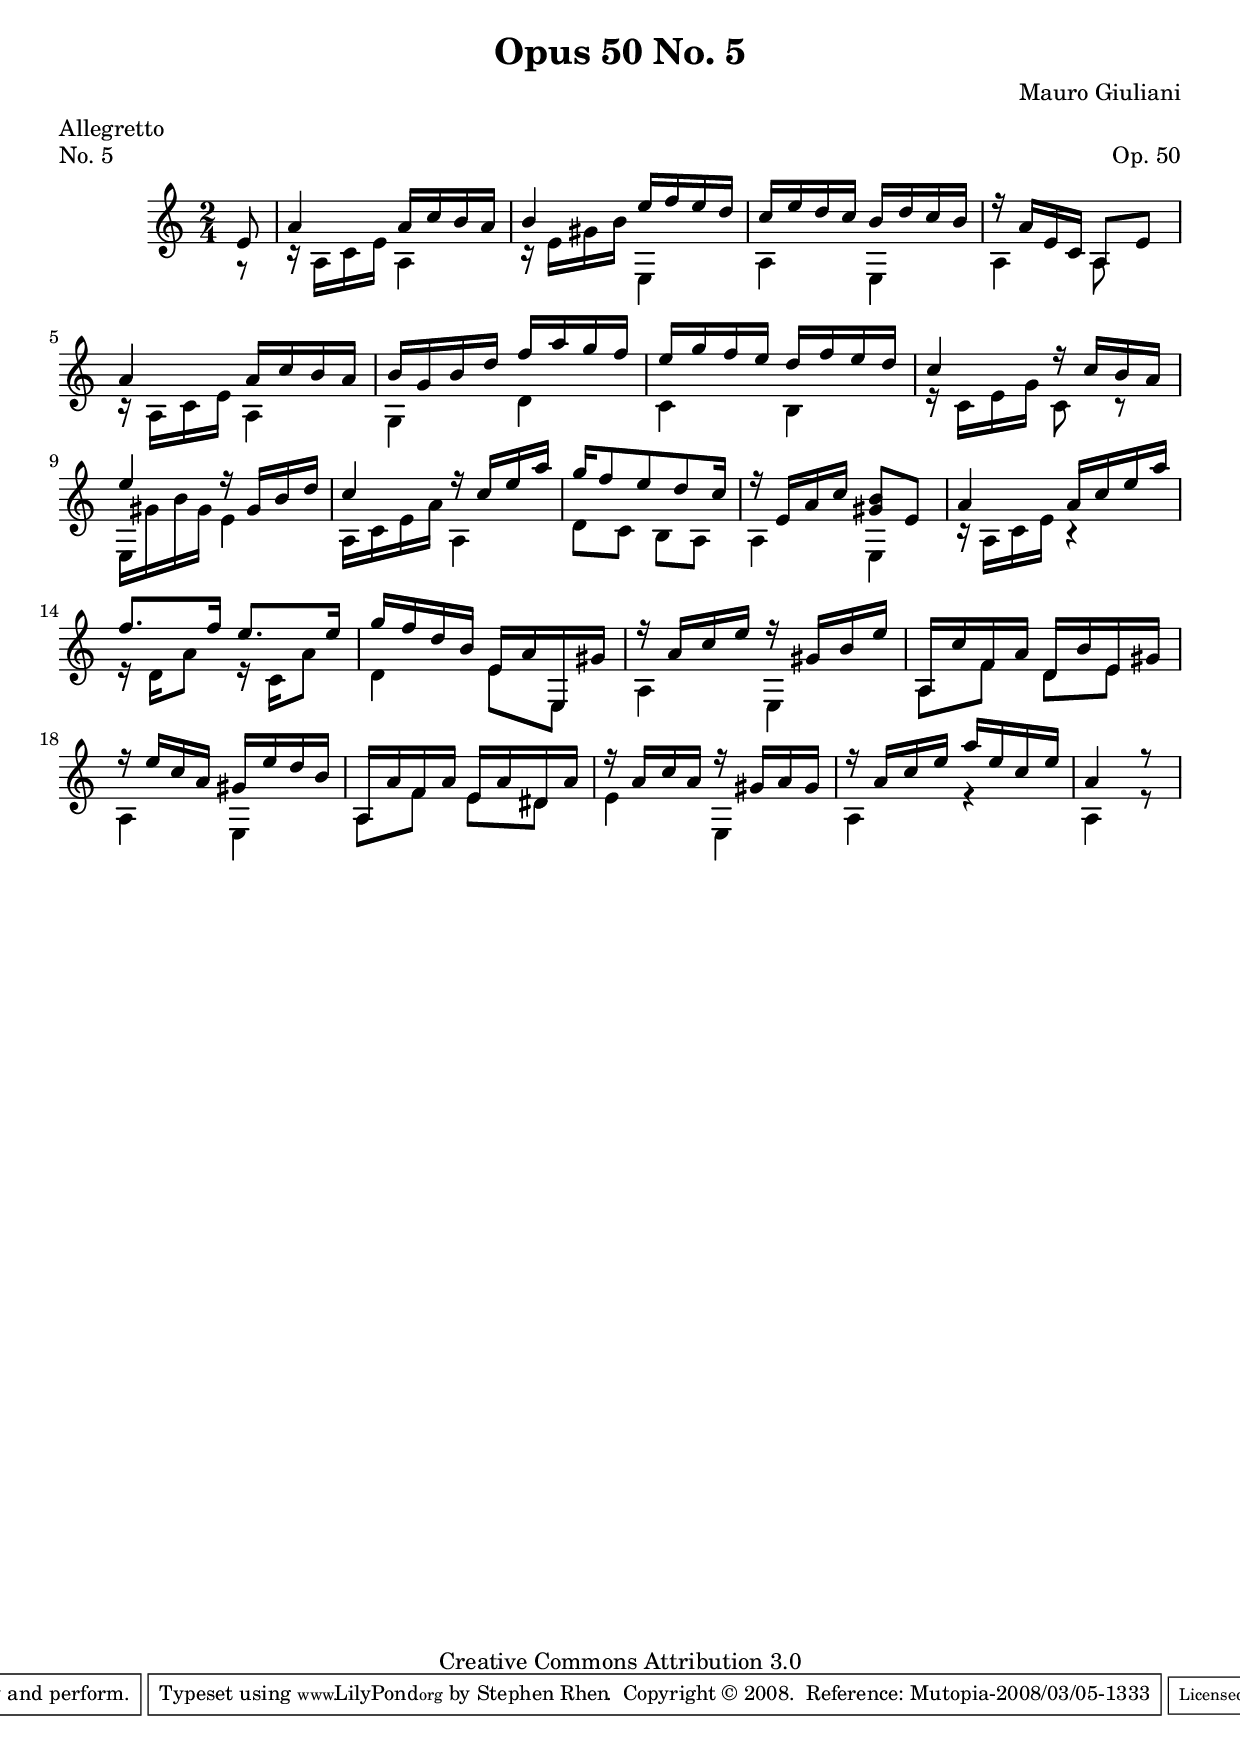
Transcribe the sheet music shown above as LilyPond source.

\version "2.10.33"

\header {
  title             = "Opus 50 No. 5"
  composer          = "Mauro Giuliani"
  meter             = "Allegretto"
  opus              = "Op. 50"
  piece             = "No. 5"
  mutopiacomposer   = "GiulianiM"
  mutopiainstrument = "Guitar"
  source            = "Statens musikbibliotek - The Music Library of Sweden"
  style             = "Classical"
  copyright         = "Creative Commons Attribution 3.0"
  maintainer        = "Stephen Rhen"
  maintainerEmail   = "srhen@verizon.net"
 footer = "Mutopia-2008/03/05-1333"
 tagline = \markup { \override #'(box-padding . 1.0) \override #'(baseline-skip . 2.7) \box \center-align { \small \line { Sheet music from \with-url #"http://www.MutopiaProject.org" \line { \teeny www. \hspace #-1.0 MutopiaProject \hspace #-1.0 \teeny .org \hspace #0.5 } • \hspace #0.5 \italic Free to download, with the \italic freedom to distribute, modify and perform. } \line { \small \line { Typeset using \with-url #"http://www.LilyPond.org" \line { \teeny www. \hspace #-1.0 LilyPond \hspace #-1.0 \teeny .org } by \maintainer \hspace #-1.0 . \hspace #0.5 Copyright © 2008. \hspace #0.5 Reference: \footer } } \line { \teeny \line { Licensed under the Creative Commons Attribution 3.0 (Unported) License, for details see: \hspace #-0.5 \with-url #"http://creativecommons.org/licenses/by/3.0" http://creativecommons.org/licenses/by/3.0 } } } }
}


saprano = \relative c' {
  \stemUp
  \partial 8*1 e8
  a4 a16 c b a
  b4 e16 f e d
  c16 e d c b d c b
  r16 a e c a8 e'
%5
  a4 a16 c b a
  b16 g b d f a g f
  e16 g f e d f e d
  c4 r16 c b a
  e'4 r16 gis, b d
%10
  c4 r16 c e a
  g16 f8 e d c16
  r16 e, a c <gis b>8 e
  a4 a16 c e a
  f8. f16 e8. e16
%15
  g16 f d b e, a e, gis'
  r16 a c e r gis, b e
  a,, c' f, a d, b' e, gis
  r16 e' c a gis e' d b
  a,16 a' f a e a dis, a'
%20
  r16 a c a r gis a gis
  r16 a c e a[ e c e]
  \partial 8*3 a,4 r8
}

bass = \relative c' {
  \stemDown
  \partial 8*1 r8
  r16 a c e a,4
  r16 e' gis b e,,4
  a4 e
  a4 a8 s
%5
  r16 a c e a,4
  g4 d'
  c4 b
  r16 c e g c,8 r
  e,16 gis' b gis e4
%10
  a,16 c e a a,4
  d8 c b a
  a4 e
  r16 a c e r4
  r16 d a'8 r16 c, a'8
%15
  d,4 e8 e,
  a4 e
  a8 f' d e
  a,4 e
  a8 f' e dis
%20
  e4 e,
  a4 r
  a4 r8
}

\score {
  {
    \key a \minor
    \time 2/4
    << \saprano \\ \bass >>
  }
  \layout {
    \context {
      \Staff
      midiInstrument = "acoustic guitar (nylon)"
      \override NoteCollision #'merge-differently-headed = ##t
      \override NoteCollision #'merge-differently-dotted = ##t
    }
  }
  \midi {
    \context {
      \Score
      tempoWholesPerMinute = #(ly:make-moment 132 4)
    }
  }
}
